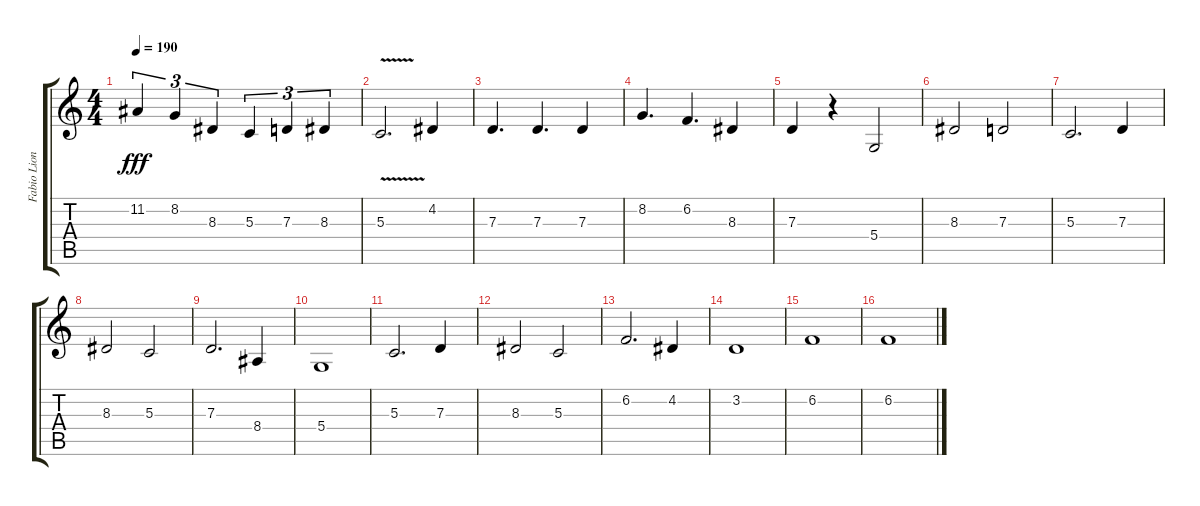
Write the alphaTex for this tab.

\track ("Fabio Lione" "Fabio Lion") {instrument clarinet}
\staff {score tabs}
\tuning (E4 B3 G3 D3 A2 E2) {hide}
\ts (4 4)
\tempo 190
\clef g2
\ks c
11.2.4{tu (3 2) dy fff} 8.2.4{tu (3 2)} 8.3.4{tu (3 2)} 5.3.4{tu (3 2)} 7.3.4{tu (3 2)} 8.3.4{tu (3 2)} |
5.3{v}.2{d} 4.2.4 |
7.3.4{d} 7.3.4{d} 7.3.4 |
8.2.4{d} 6.2.4{d} 8.3.4 |
7.3.4 r.4 5.4.2 |
8.3.2 7.3.2 |
5.3.2{d} 7.3.4 |
8.3.2 5.3.2 |
7.3.2{d} 8.4.4 |
5.4.1 |
5.3.2{d} 7.3.4 |
8.3.2 5.3.2 |
6.2.2{d} 4.2.4 |
3.2.1 |
6.2.1 |
6.2.1
